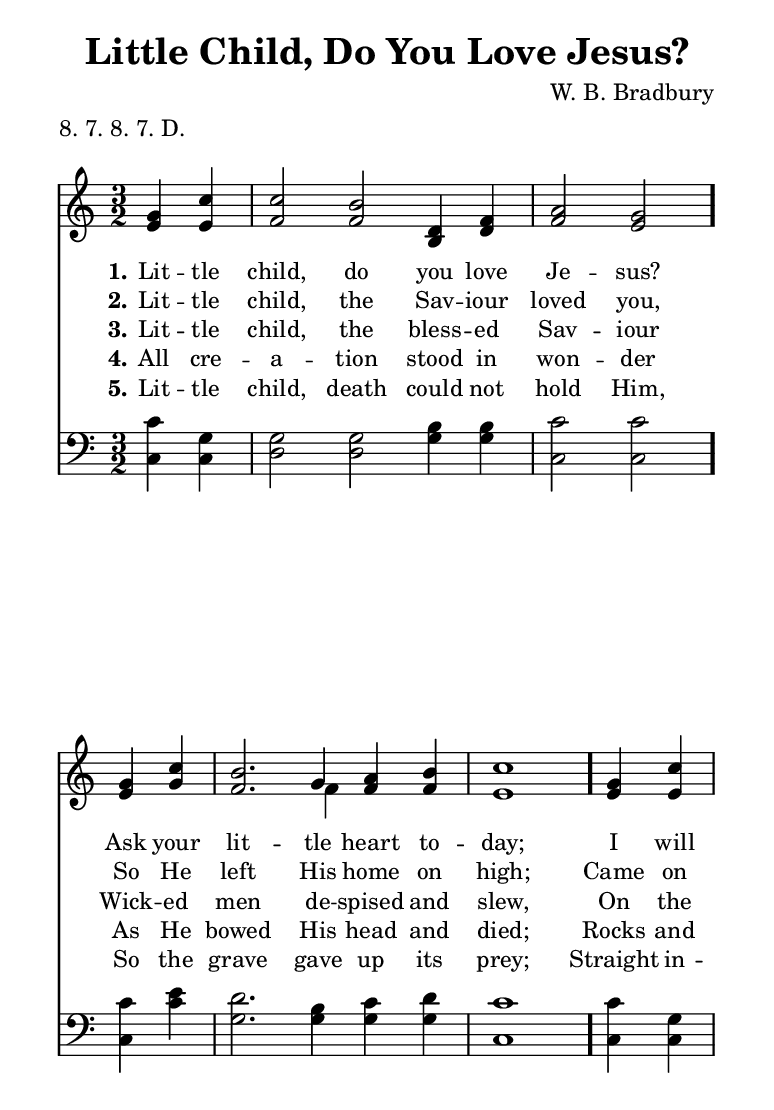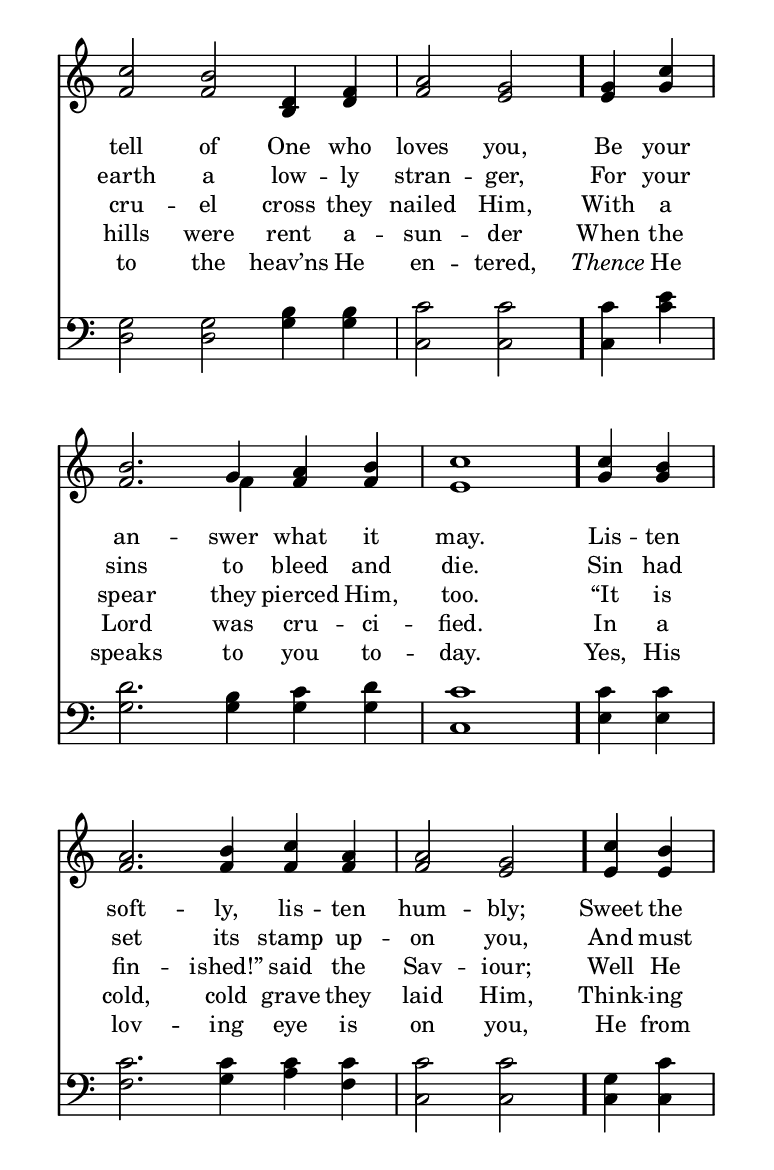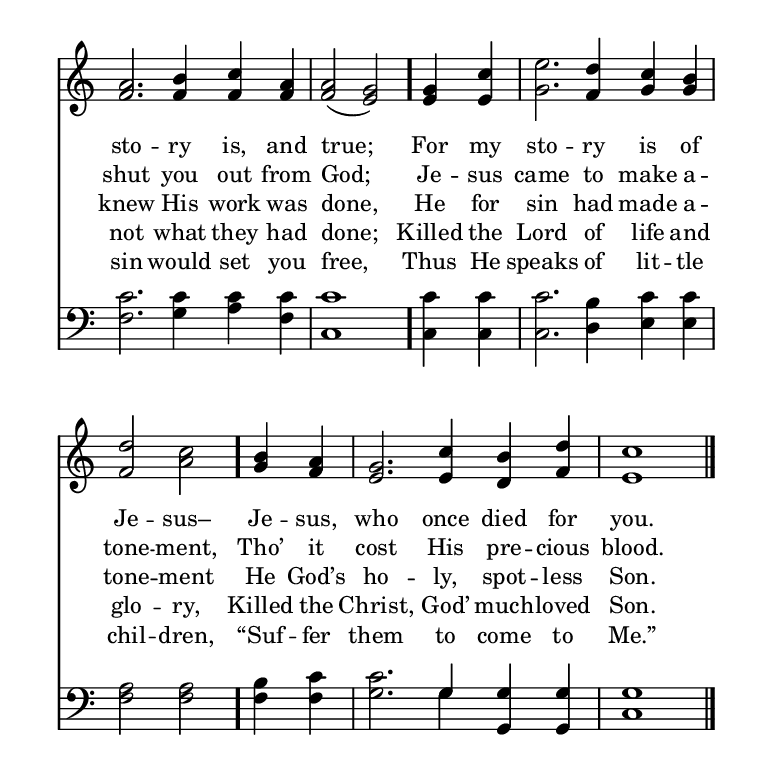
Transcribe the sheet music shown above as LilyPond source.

\include "common/global.ily"
\paper {
  \include "common/paper.ily"
}

\header{
  hymnnumber = "319"
  title = "Little Child, Do You Love Jesus?"
  tunename = "Whither Pilgrims"
  meter = "8. 7. 8. 7. D."
  poet = ""
  composer = "W. B. Bradbury"
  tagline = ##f
}

global = {
  \include "common/overrides.ily"
  \override Staff.TimeSignature.style = #'numbered
  \time 3/2
  \override Score.MetronomeMark.transparent = ##t % hide all fermata changes too
  \tempo 4=120
  \key c \major
  \partial 2
  \autoBeamOff
}

patternA = { c4 c | c2 c }
patternB = { c4 c | c2. c4 c c | c1 }
patternC = { c4 c | c2. c4 c c | c2 c }

notesSoprano = {
\global
\relative c'' {

  \changePitch \patternA { g c | c b d, f | a g }
  \changePitch \patternB { g c | b g a b | c }
  \changePitch \patternA { g c | c b d, f | a g }
  \changePitch \patternB { g c | b g a b | c }

  \changePitch \patternC { c b | a b c a | a g }
  \changePitch \patternC { c b | a b c a | a( g) }
  \changePitch \patternC { g c | e d c b | d c }
  \changePitch \patternB { b a | g c b d | c }

  \bar "|."

}
}

notesAlto = {
\global
\relative e' {

  \changePitch \patternA { e e | f f b, d | f e }
  \changePitch \patternB { e g | f f f f | e }
  \changePitch \patternA { e e | f f b, d | f e }
  \changePitch \patternB { e g | f f f f | e }

  \changePitch \patternC { g g | f f f f | f e }
  \changePitch \patternC { e e | f f f f | f( e) }
  \changePitch \patternC { e e | g f g g | f a }
  \changePitch \patternB { g f | e e d f | e }

}
}

notesTenor = {
\global
\relative a {

  \changePitch \patternA { c g | g g b b | c c }
  \changePitch \patternB { c e | d b c d | c }
  \changePitch \patternA { c g | g g b b | c c }
  \changePitch \patternB { c e | d b c d | c }

  \changePitch \patternC { c c | c c c c | c c }
  \changePitch \patternB { g c | c c c c | c }
  \changePitch \patternC { c c | c b c c | a a }
  \changePitch \patternB { b c | c g g g | g }

}
}

notesBass = {
\global
\relative f {

  \changePitch \patternA { c c | d d g g | c, c }
  \changePitch \patternB { c c' | g g g g | c, }
  \changePitch \patternA { c c | d d g g | c, c }
  \changePitch \patternB { c c' | g g g g | c, }

  \changePitch \patternC { e e | f g a f | c c }
  \changePitch \patternB { c c | f g a f | c }
  \changePitch \patternC { c c | c d e e | f f }
  \changePitch \patternB { f f | g g g, g | c }

}
}

wordsA = \lyricmode {
\set stanza = "1."

Lit -- tle child, do you love Je -- sus? \bar "."
Ask your lit -- tle heart to -- day; \bar "."
I will tell of One who loves you, \bar "."
Be your an -- swer what it may. \bar "."
Lis -- ten soft -- ly, lis -- ten hum -- bly; \bar "."
Sweet the sto -- ry is, and true; \bar "."
For my sto -- ry is of Je -- sus– \bar "."
Je -- sus, who once died for you. \bar "."

}

wordsB = \lyricmode {
\set stanza = "2."

Lit -- tle child, the Sav -- iour loved you,
So He left His home on high;
Came on earth a low -- ly stran -- ger,
For your sins to bleed and die.
Sin had set its stamp up -- on you,
And must shut you out from God;
Je -- sus came to make a -- tone -- ment,
Tho’ it cost His pre -- cious blood.

}

wordsC = \lyricmode {
\set stanza = "3."

Lit -- tle child, the bless -- ed Sav -- iour
Wick -- ed men de -- spised and slew,
On the cru -- el cross they nailed Him,
With a spear they pierced Him, too.
“It is fin -- ished!” said the Sav -- iour;
Well He knew His work was done,
He for sin had made a -- tone -- ment
He God’s ho -- ly, spot -- less Son.

}

wordsD = \lyricmode {
\set stanza = "4."

All cre -- a -- tion stood in won -- der
As He bowed His head and died;
Rocks and hills were rent a -- sun -- der
When the Lord was cru -- ci -- fied.
In a cold, cold grave they laid Him,
Think -- ing not what they had done;
Killed the Lord of life and glo -- ry,
Killed the Christ, God’ much -- loved Son.

}

wordsE = \lyricmode {
\set stanza = "5."

Lit -- tle child, death could not hold Him,
So the grave gave up its prey;
Straight in -- to the heav’ns He en -- tered,
\italicsOn Thence \italicsOff He speaks to you to -- day.
Yes, His lov -- ing eye is on you,
He from sin would set you free,
Thus He speaks of lit -- tle chil -- dren,
“Suf -- fer them to come to Me.”

}

\score {
  \context ChoirStaff <<
    \context Staff = upper <<
      \set Staff.autoBeaming = ##f
      \set ChoirStaff.systemStartDelimiter = #'SystemStartBar
      \set ChoirStaff.printPartCombineTexts = ##f
      \partcombine #'(2 . 9) \notesSoprano \notesAlto
      \context NullVoice = sopranos { \voiceOne << \notesSoprano >> }
      \context NullVoice = altos { \voiceTwo << \notesAlto >> }
      \context Lyrics = one   \lyricsto sopranos \wordsA
      \context Lyrics = two   \lyricsto sopranos \wordsB
      \context Lyrics = three \lyricsto sopranos \wordsC
      \context Lyrics = four  \lyricsto sopranos \wordsD
      \context Lyrics = five  \lyricsto sopranos \wordsE
    >>
    \context Staff = men <<
      \set Staff.autoBeaming = ##f
      \clef bass
      \set ChoirStaff.printPartCombineTexts = ##f
      \partcombine #'(2 . 9) \notesTenor \notesBass
      \context NullVoice = tenors { \voiceOne << \notesTenor >> }
      \context NullVoice = basses { \voiceTwo << \notesBass >> }
    >>
  >>
  \layout {
    \include "common/layout.ily"
  }
  \midi{
    \include "common/midi.ily"
  }
}

\version "2.19.49"  % necessary for upgrading to future LilyPond versions.

% vi:set et ts=2 sw=2 ai nocindent syntax=lilypond:
